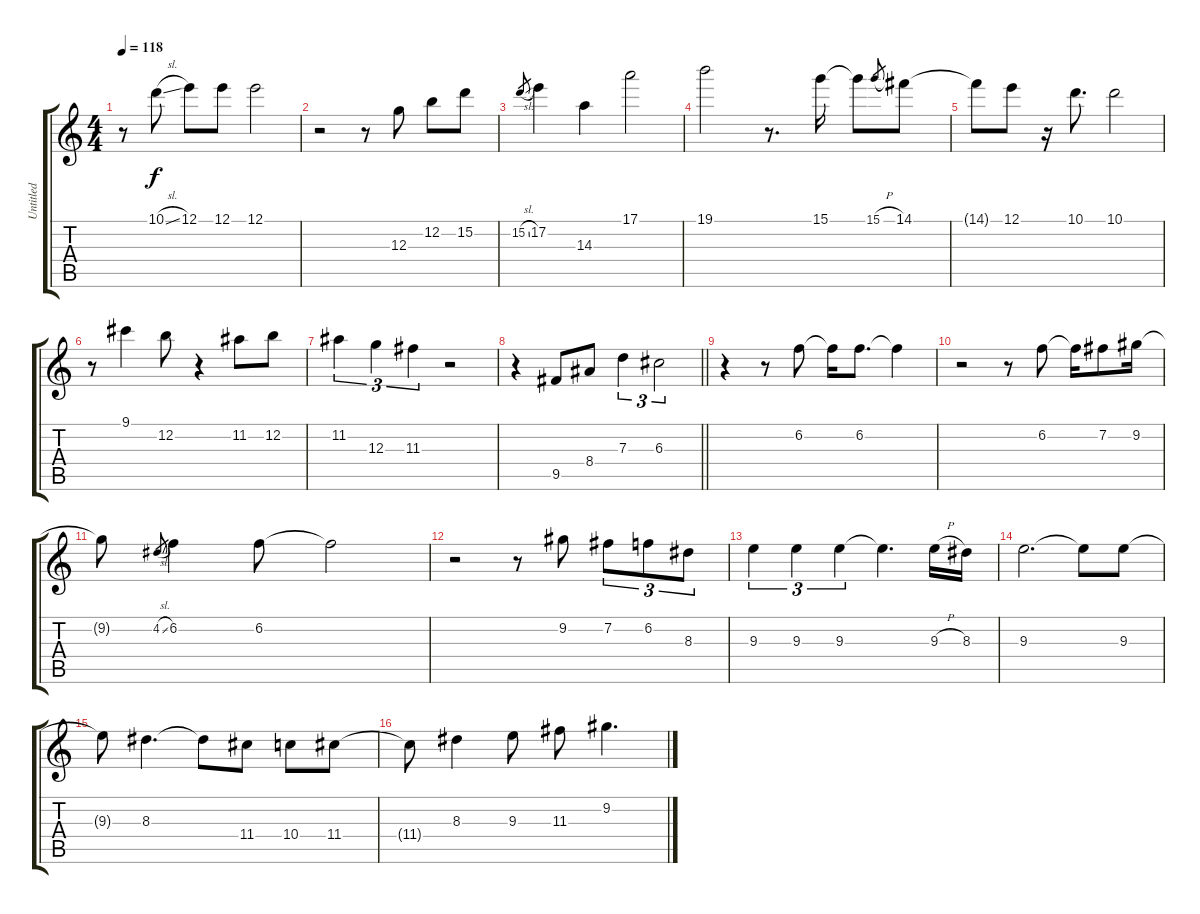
\track ("Untitled" "Untitled") {instrument acousticguitarsteel}
\staff {score tabs}
\tuning (E4 B3 G3 D3 A2 E2) {hide}
\ts (4 4)
\tempo 118
\clef g2
\ks c
r.8{dy f} 10.1{sl}.8 12.1.8 12.1.8 12.1.2 |
r.2 r.8 12.3.8 12.2.8 15.2.8 |
15.2{sl}.8{gr} 17.2.4 14.3.4 17.1.2 |
19.1.2 r.8{d} 15.1.16 15.1{t}.8 15.1{h}.8{gr} 14.1.8 |
14.1{t}.8 12.1.8 r.16 10.1.8{d} 10.1.2 |
r.8 9.1.4 12.2.8 r.4 11.2.8 12.2.8 |
11.2.4{tu (3 2)} 12.3.4{tu (3 2)} 11.3.4{tu (3 2)} r.2 |
\barLineRight lightlight
r.4 9.5.8 8.4.8 7.3.4{tu (3 2)} 6.3.2{tu (3 2)} |
r.4 r.8 6.2.8 6.2{t}.16 6.2.8{d} 6.2{t}.4 |
r.2 r.8 6.2.8 6.2{t}.16 7.2.8 9.2.16 |
9.2{t}.8 4.2{sl}.8{gr} 6.2.4 6.2.8 6.2{t}.2 |
r.2 r.8 9.2.8 7.2.8{tu (3 2)} 6.2.8{tu (3 2)} 8.3.8{tu (3 2)} |
9.3.4{tu (3 2)} 9.3.4{tu (3 2)} 9.3.4{tu (3 2)} 9.3{t}.4{d} 9.3{h}.16 8.3.16 |
9.3.2{d} 9.3{t}.8 9.3.8 |
9.3{t}.8 8.3.4{d} 8.3{t}.8 11.4.8 10.4.8 11.4.8 |
11.4{t}.8 8.3.4 9.3.8 11.3.8 9.2.4{d}
